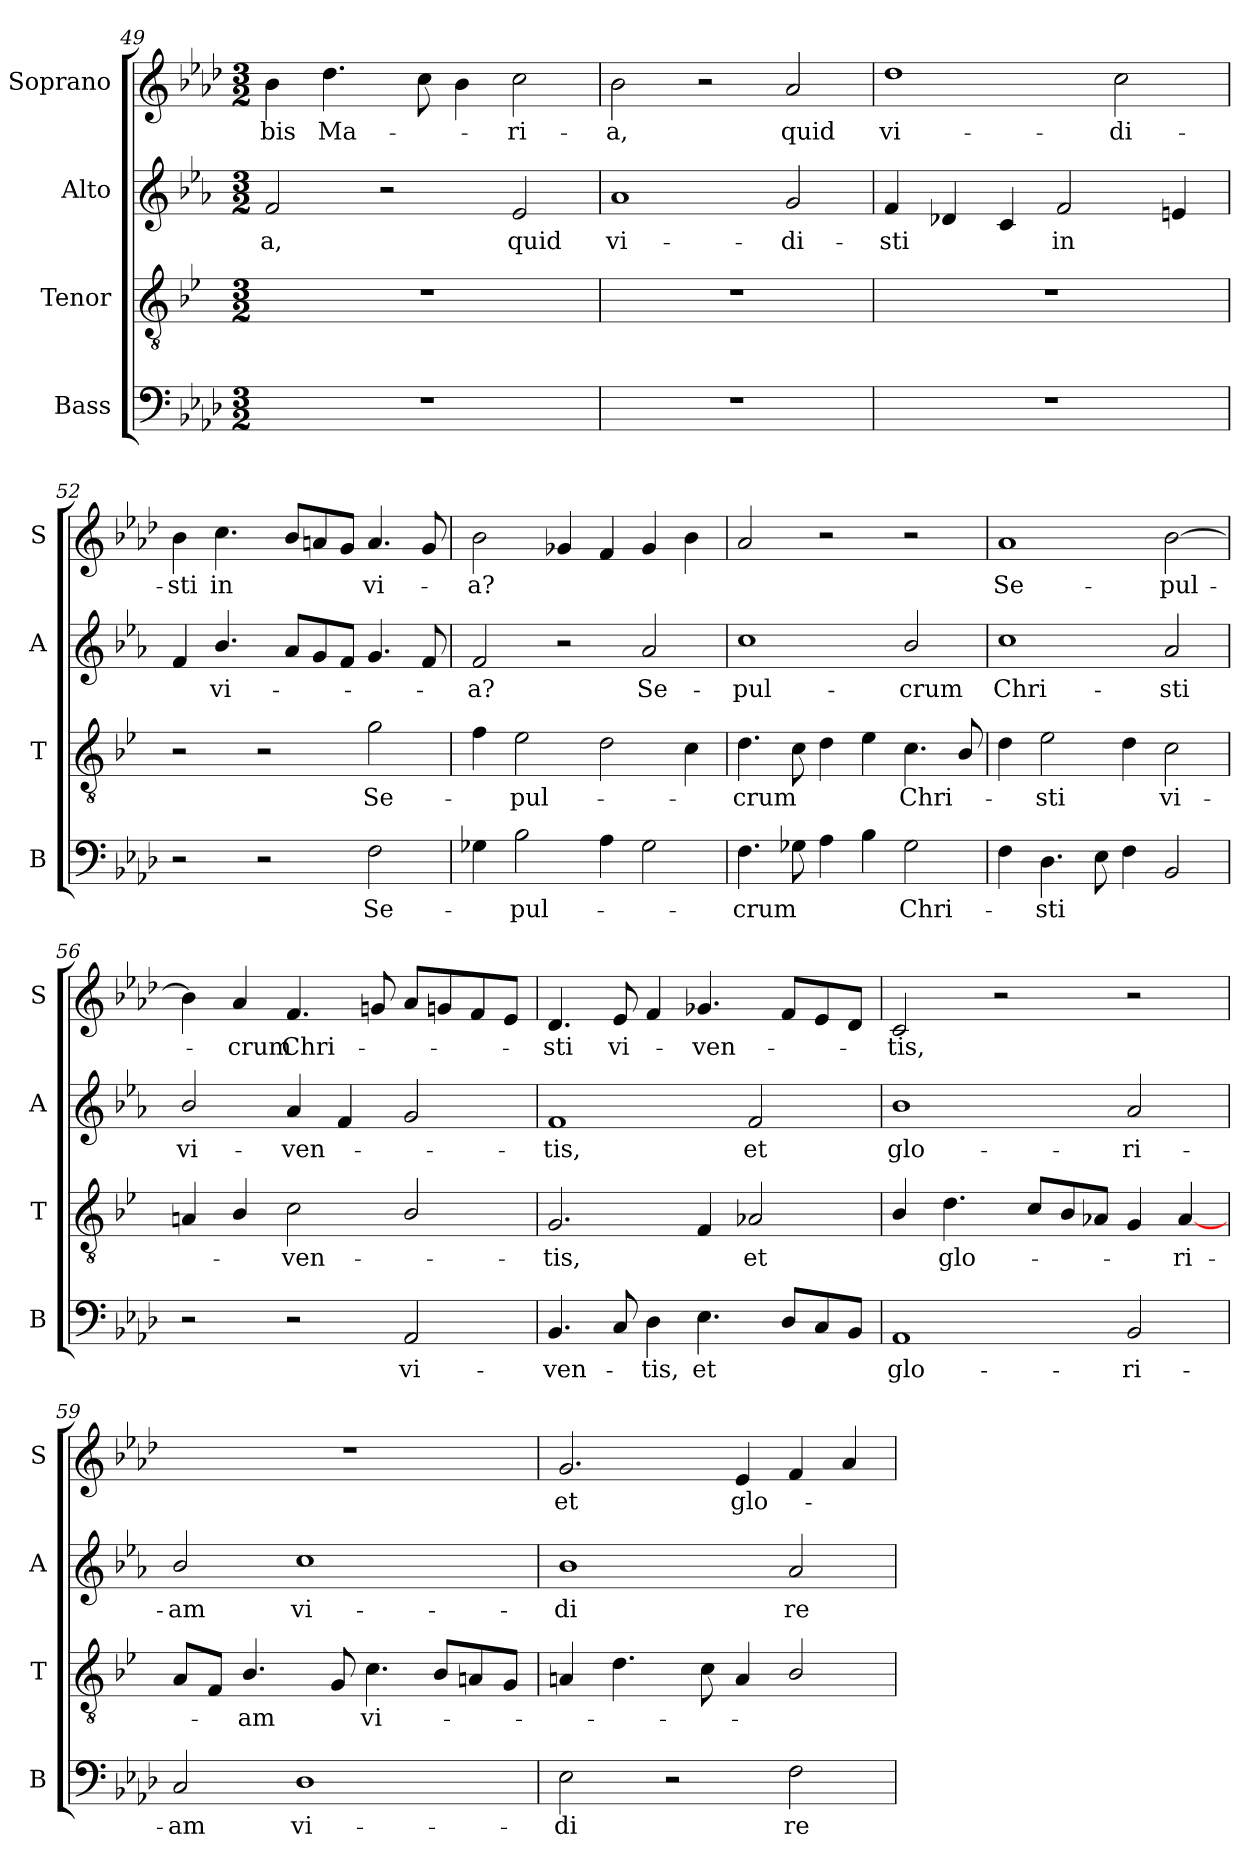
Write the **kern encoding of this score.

**kern	**text	**kern	**text	**kern	**text	**kern	**text
*part4	*part4	*part3	*part3	*part2	*part2	*part1	*part1
*staff4	*staff4	*staff3	*staff3	*staff2	*staff2	*staff1	*staff1
*I"Bass	*	*I"Tenor	*	*I"Alto	*	*I"Soprano	*
*I'B	*	*I'T	*	*I'A	*	*I'S	*
*clefF4	*	*clefGv2	*	*clefG2	*	*clefG2	*
*	*	*ITrd1c2	*	*ITrd4c7	*	*	*
*k[b-e-a-d-]	*	*k[b-e-a-d-]	*	*k[b-e-a-d-]	*	*k[b-e-a-d-]	*
*A-:	*	*A-:	*	*A-:	*	*A-:	*
*M3/2	*	*M3/2	*	*M3/2	*	*M3/2	*
=49	=49	=49	=49	=49	=49	=49	=49
1.r	.	1.r	.	2B-/	-a,	4b-\	-bis
.	.	.	.	.	.	4.dd-\	Ma-
.	.	.	.	2r	.	.	.
.	.	.	.	.	.	8cc\	.
.	.	.	.	.	.	4b-\	.
.	.	.	.	2A-/	quid	2cc\	-ri-
=50	=50	=50	=50	=50	=50	=50	=50
1.r	.	1.r	.	1d-	vi-	2b-\	-a,
.	.	.	.	.	.	2r	.
.	.	.	.	2c/	-di-	2a-/	quid
!!LO:LB:g=z
=51	=51	=51	=51	=51	=51	=51	=51
1.r	.	1.r	.	4B-/	-sti	1dd-	vi-
.	.	.	.	4G-X/	.	.	.
.	.	.	.	4F/	.	.	.
.	.	.	.	2B-/	in	.	.
.	.	.	.	.	.	2cc\	-di-
.	.	.	.	4An/	.	.	.
=52	=52	=52	=52	=52	=52	=52	=52
2r	.	2r	.	4B-/	.	4b-\	-sti
.	.	.	.	4.e-/	vi-	4.cc\	in
2r	.	2r	.	.	.	.	.
.	.	.	.	8d-/L	.	8b-/L	.
.	.	.	.	8c/	.	8an/	.
.	.	.	.	8B-/J	.	8g/J	.
2F\	Se-	2f\	Se-	4.c/	.	4.a/	vi-
.	.	.	.	8B-/	.	8g/	.
=53	=53	=53	=53	=53	=53	=53	=53
4G-X\	.	4e-\	.	2B-/	-a?	2b-\	-a?
2B-\	-pul-	2d-\	-pul-	.	.	.	.
.	.	.	.	2r	.	4g-X/	.
4A-\	.	2c\	.	.	.	4f/	.
2G-\	.	.	.	2d-/	Se-	4g-/	.
.	.	4B-\	.	.	.	4b-\	.
=54	=54	=54	=54	=54	=54	=54	=54
4.F\	-crum	4.c\	-crum	1f	-pul-	2a-/	.
8G-X\	.	8B-\	.	.	.	.	.
4A-\	.	4c\	.	.	.	2r	.
4B-\	.	4d-\	.	.	.	.	.
2G-\	Chri-	4.B-\	Chri-	2e-/	-crum	2r	.
.	.	8A-/	.	.	.	.	.
=55	=55	=55	=55	=55	=55	=55	=55
4F\	.	4c\	.	1f	Chri-	1a-	Se-
4.D-\	-sti	2d-\	-sti	.	.	.	.
8E-\	.	.	.	.	.	.	.
4F\	.	4c\	.	.	.	.	.
2BB-/	.	2B-\	vi-	2d-/	-sti	[>2b-\	-pul-
!!LO:PB:g=z
=56	=56	=56	=56	=56	=56	=56	=56
2r	.	4Gn/	.	2e-/	vi-	4b-\]	.
.	.	4A-/	.	.	.	4a-/	-crum
2r	.	2B-\	-ven-	4d-/	-ven-	4.f/	Chri-
.	.	.	.	4B-/	.	.	.
.	.	.	.	.	.	8gn/	.
2AA-/	vi-	2A-/	.	2c/	.	8a-/L	.
.	.	.	.	.	.	8gn/	.
.	.	.	.	.	.	8f/	.
.	.	.	.	.	.	8e-/J	.
=57	=57	=57	=57	=57	=57	=57	=57
4.BB-/	-ven-	2.F/	-tis,	1B-	-tis,	4.d-/	-sti
8C/	.	.	.	.	.	8e-/	vi-
4D-\	-tis,	.	.	.	.	4f/	.
4.E-\	et	4E-/	.	.	.	4.g-X/	-ven-
.	.	2G-X/	et	2B-/	et	.	.
8D-/L	.	.	.	.	.	8f/L	.
8C/	.	.	.	.	.	8e-/	.
8BB-/J	.	.	.	.	.	8d-/J	.
=58	=58	=58	=58	=58	=58	=58	=58
1AA-	glo-	4A-/	.	1e-	glo-	2c/	-tis,
.	.	4.c\	glo-	.	.	.	.
.	.	.	.	.	.	2r	.
.	.	8B-/L	.	.	.	.	.
.	.	8A-/	.	.	.	.	.
.	.	8G-X/J	.	.	.	.	.
2BB-/	-ri-	4F/	.	2d-/	-ri-	2r	.
.	.	[<4G-/	-ri-	.	.	.	.
=59	=59	=59	=59	=59	=59	=59	=59
2C/	-am	8G/L	.	2e-/	-am	1.r	.
.	.	8E-/J	.	.	.	.	.
.	.	4.A-/	-am	.	.	.	.
1D-	vi-	.	.	1f	vi-	.	.
.	.	8F/	.	.	.	.	.
.	.	4.B-\	vi-	.	.	.	.
.	.	8A-/L	.	.	.	.	.
.	.	8Gn/	.	.	.	.	.
.	.	8F/J	.	.	.	.	.
=60	=60	=60	=60	=60	=60	=60	=60
2E-\	-di	4Gn/	.	1e-	-di	2.g/	et
.	.	4.c\	.	.	.	.	.
2r	.	.	.	.	.	.	.
.	.	8B-\	.	.	.	.	.
.	.	4G/	.	.	.	4e-/	glo-
2F\	re-	2A-/	.	2d-/	re-	4f/	.
.	.	.	.	.	.	4a-/	.
=	=	=	=	=	=	=	=
*-	*-	*-	*-	*-	*-	*-	*-
